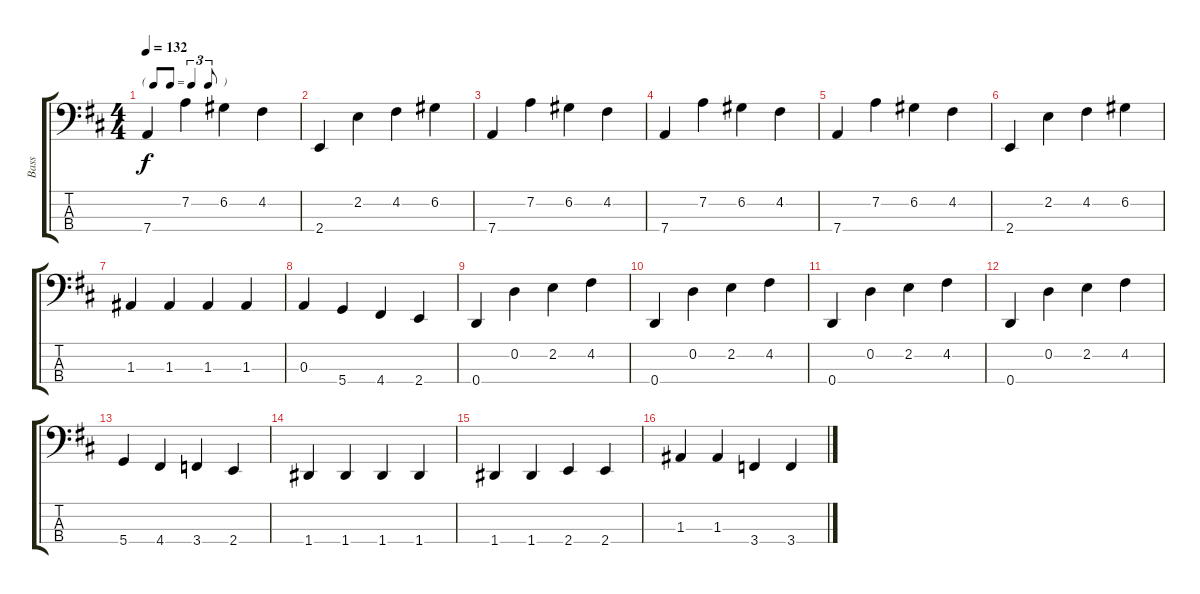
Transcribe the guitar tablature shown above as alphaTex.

\track ("Bass" "Bass") {instrument electricbassfinger}
\staff {score tabs}
\tuning (G2 D2 A1 D1) {hide}
\ts (4 4)
\tf triplet8th
\tempo 132
\clef f4
\ks d
7.4.4{dy f} 7.2.4 6.2.4 4.2.4 |
2.4.4 2.2.4 4.2.4 6.2.4 |
7.4.4 7.2.4 6.2.4 4.2.4 |
7.4.4 7.2.4 6.2.4 4.2.4 |
7.4.4 7.2.4 6.2.4 4.2.4 |
2.4.4 2.2.4 4.2.4 6.2.4 |
1.3.4 1.3.4 1.3.4 1.3.4 |
0.3.4 5.4.4 4.4.4 2.4.4 |
0.4.4 0.2.4 2.2.4 4.2.4 |
0.4.4 0.2.4 2.2.4 4.2.4 |
0.4.4 0.2.4 2.2.4 4.2.4 |
0.4.4 0.2.4 2.2.4 4.2.4 |
5.4.4 4.4.4 3.4.4 2.4.4 |
1.4.4 1.4.4 1.4.4 1.4.4 |
1.4.4 1.4.4 2.4.4 2.4.4 |
1.3.4 1.3.4 3.4.4 3.4.4
